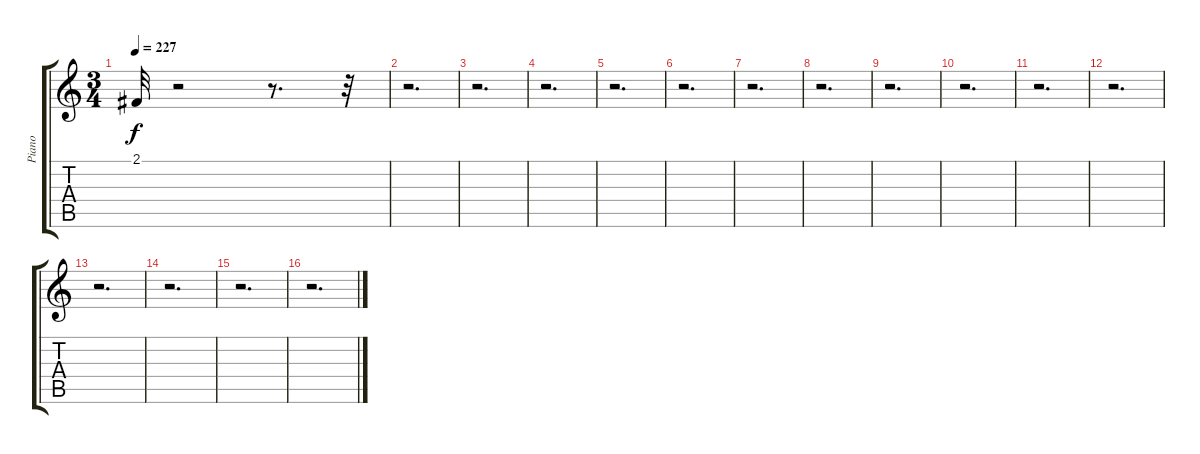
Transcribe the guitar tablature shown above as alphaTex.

\track ("Piano" "Piano") {instrument acousticgrandpiano}
\staff {score tabs}
\tuning (E4 B3 G3 D3 A2 E2) {hide}
\ts (3 4)
\tempo 227
\clef g2
\ks c
2.1{t}.32{dy f} r.2 r.8{d} r.32 |
r.2{d} |
r.2{d} |
r.2{d} |
r.2{d} |
r.2{d} |
r.2{d} |
r.2{d} |
r.2{d} |
r.2{d} |
r.2{d} |
r.2{d} |
r.2{d} |
r.2{d} |
r.2{d} |
r.2{d}
